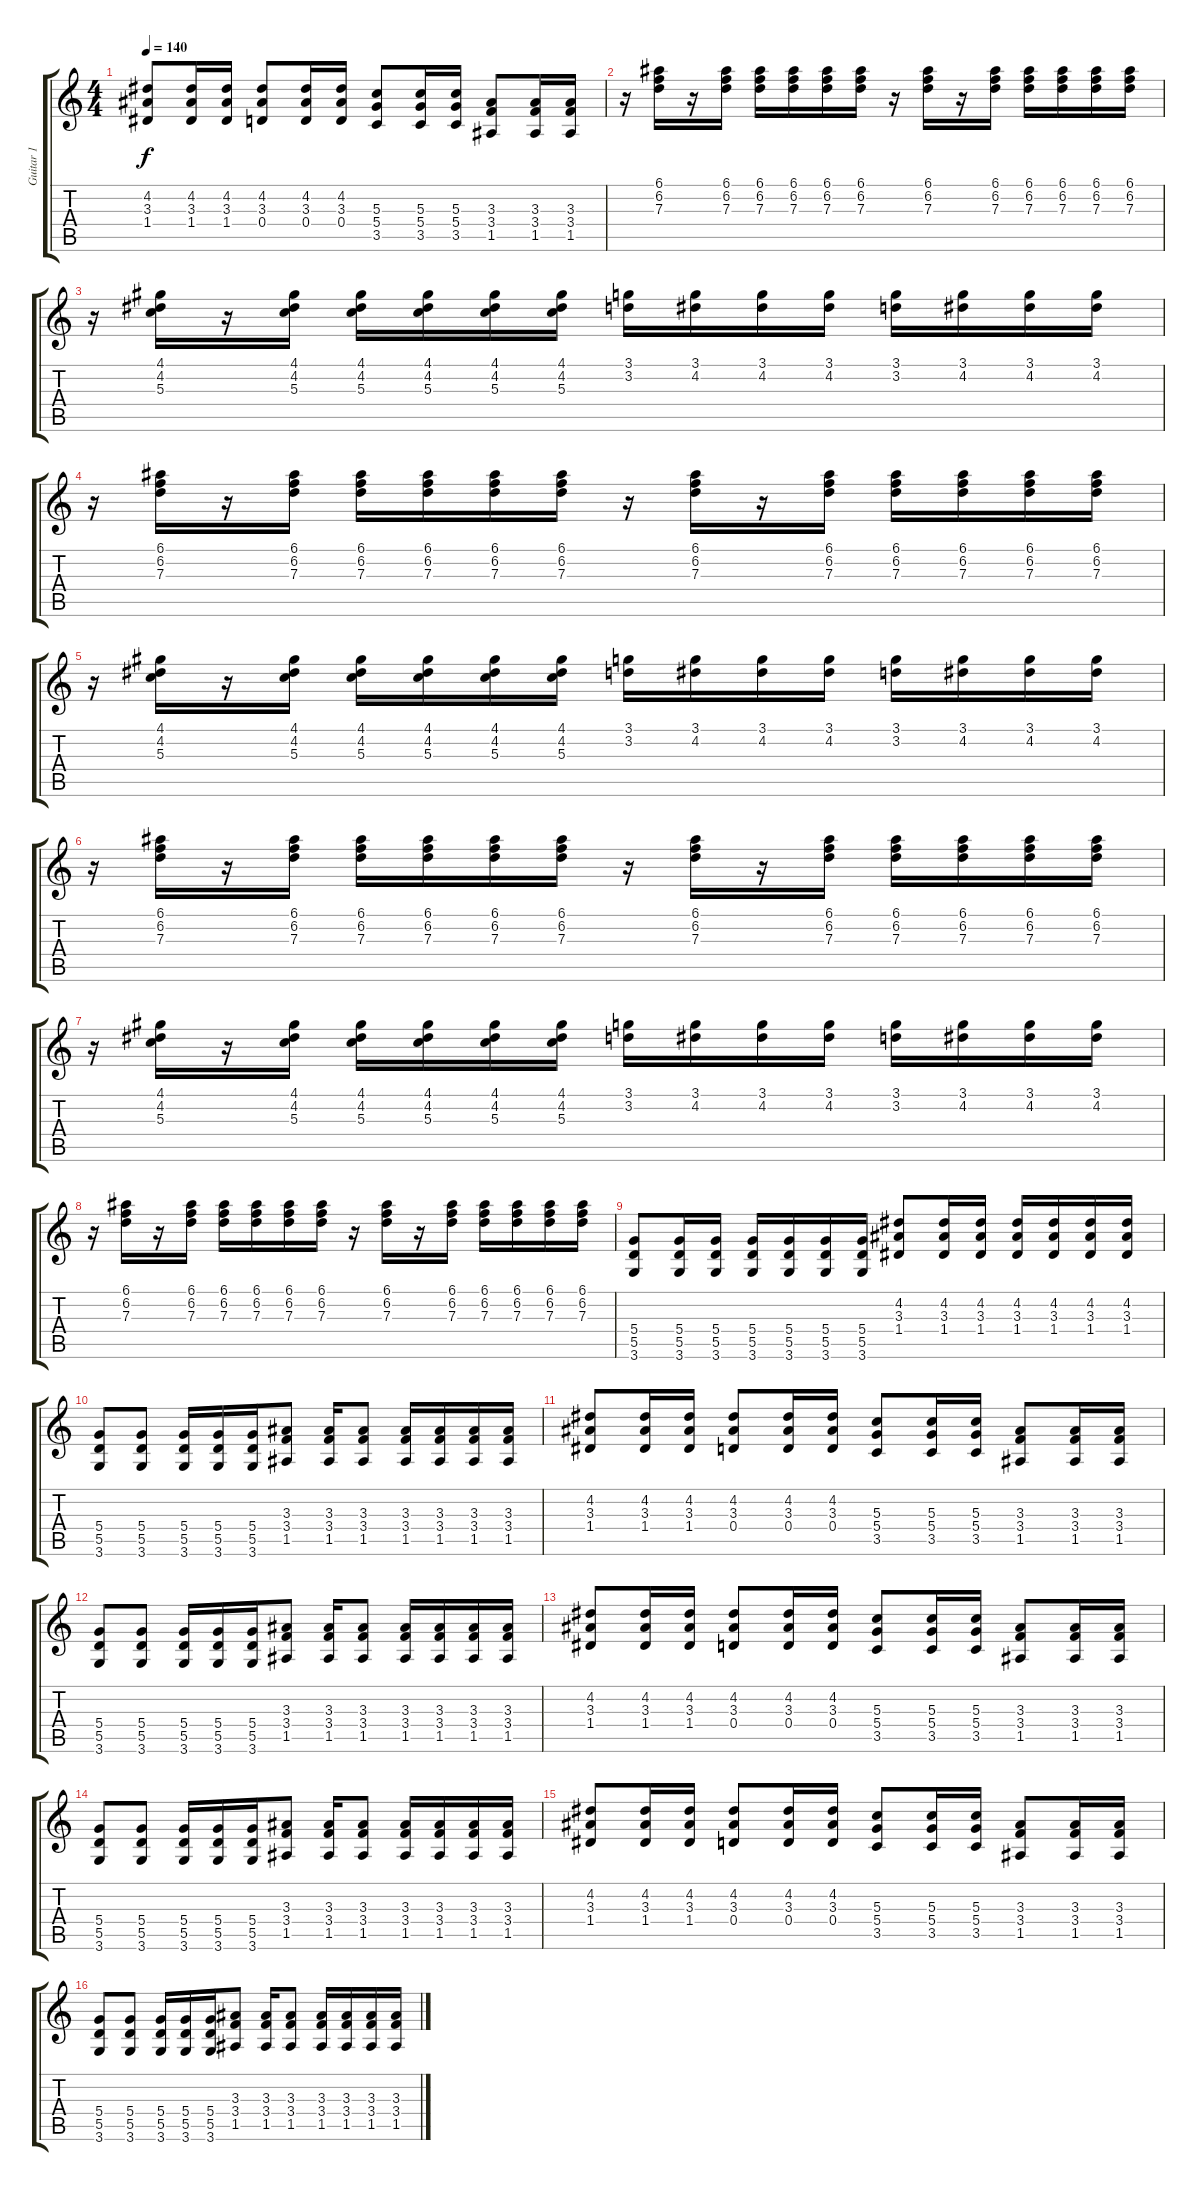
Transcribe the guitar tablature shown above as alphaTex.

\track ("Guitar 1" "Guitar 1") {instrument overdrivenguitar}
\staff {score tabs}
\tuning (E4 B3 G3 D3 A2 E2) {hide}
\ts (4 4)
\tempo 140
\clef g2
\ks c
(4.2 3.3 1.4).8{dy f} (4.2 3.3 1.4).16 (4.2 3.3 1.4).16 (4.2 3.3 0.4).8 (4.2 3.3 0.4).16 (4.2 3.3 0.4).16 (5.3 5.4 3.5).8 (5.3 5.4 3.5).16 (5.3 5.4 3.5).16 (3.3 3.4 1.5).8 (3.3 3.4 1.5).16 (3.3 3.4 1.5).16 |
r.16 (6.1 6.2 7.3).16 r.16 (6.1 6.2 7.3).16 (6.1 6.2 7.3).16 (6.1 6.2 7.3).16 (6.1 6.2 7.3).16 (6.1 6.2 7.3).16 r.16 (6.1 6.2 7.3).16 r.16 (6.1 6.2 7.3).16 (6.1 6.2 7.3).16 (6.1 6.2 7.3).16 (6.1 6.2 7.3).16 (6.1 6.2 7.3).16 |
r.16 (4.1 4.2 5.3).16 r.16 (4.1 4.2 5.3).16 (4.1 4.2 5.3).16 (4.1 4.2 5.3).16 (4.1 4.2 5.3).16 (4.1 4.2 5.3).16 (3.1 3.2).16 (3.1 4.2).16 (3.1 4.2).16 (3.1 4.2).16 (3.1 3.2).16 (3.1 4.2).16 (3.1 4.2).16 (3.1 4.2).16 |
r.16 (6.1 6.2 7.3).16 r.16 (6.1 6.2 7.3).16 (6.1 6.2 7.3).16 (6.1 6.2 7.3).16 (6.1 6.2 7.3).16 (6.1 6.2 7.3).16 r.16 (6.1 6.2 7.3).16 r.16 (6.1 6.2 7.3).16 (6.1 6.2 7.3).16 (6.1 6.2 7.3).16 (6.1 6.2 7.3).16 (6.1 6.2 7.3).16 |
r.16 (4.1 4.2 5.3).16 r.16 (4.1 4.2 5.3).16 (4.1 4.2 5.3).16 (4.1 4.2 5.3).16 (4.1 4.2 5.3).16 (4.1 4.2 5.3).16 (3.1 3.2).16 (3.1 4.2).16 (3.1 4.2).16 (3.1 4.2).16 (3.1 3.2).16 (3.1 4.2).16 (3.1 4.2).16 (3.1 4.2).16 |
r.16 (6.1 6.2 7.3).16 r.16 (6.1 6.2 7.3).16 (6.1 6.2 7.3).16 (6.1 6.2 7.3).16 (6.1 6.2 7.3).16 (6.1 6.2 7.3).16 r.16 (6.1 6.2 7.3).16 r.16 (6.1 6.2 7.3).16 (6.1 6.2 7.3).16 (6.1 6.2 7.3).16 (6.1 6.2 7.3).16 (6.1 6.2 7.3).16 |
r.16 (4.1 4.2 5.3).16 r.16 (4.1 4.2 5.3).16 (4.1 4.2 5.3).16 (4.1 4.2 5.3).16 (4.1 4.2 5.3).16 (4.1 4.2 5.3).16 (3.1 3.2).16 (3.1 4.2).16 (3.1 4.2).16 (3.1 4.2).16 (3.1 3.2).16 (3.1 4.2).16 (3.1 4.2).16 (3.1 4.2).16 |
r.16 (6.1 6.2 7.3).16 r.16 (6.1 6.2 7.3).16 (6.1 6.2 7.3).16 (6.1 6.2 7.3).16 (6.1 6.2 7.3).16 (6.1 6.2 7.3).16 r.16 (6.1 6.2 7.3).16 r.16 (6.1 6.2 7.3).16 (6.1 6.2 7.3).16 (6.1 6.2 7.3).16 (6.1 6.2 7.3).16 (6.1 6.2 7.3).16 |
(5.4 5.5 3.6).8 (5.4 5.5 3.6).16 (5.4 5.5 3.6).16 (5.4 5.5 3.6).16 (5.4 5.5 3.6).16 (5.4 5.5 3.6).16 (5.4 5.5 3.6).16 (4.2 3.3 1.4).8 (4.2 3.3 1.4).16 (4.2 3.3 1.4).16 (4.2 3.3 1.4).16 (4.2 3.3 1.4).16 (4.2 3.3 1.4).16 (4.2 3.3 1.4).16 |
(5.4 5.5 3.6).8 (5.4 5.5 3.6).8 (5.4 5.5 3.6).16 (5.4 5.5 3.6).16 (5.4 5.5 3.6).16 (3.3 3.4 1.5).8 (3.3 3.4 1.5).16 (3.3 3.4 1.5).8 (3.3 3.4 1.5).16 (3.3 3.4 1.5).16 (3.3 3.4 1.5).16 (3.3 3.4 1.5).16 |
(4.2 3.3 1.4).8 (4.2 3.3 1.4).16 (4.2 3.3 1.4).16 (4.2 3.3 0.4).8 (4.2 3.3 0.4).16 (4.2 3.3 0.4).16 (5.3 5.4 3.5).8 (5.3 5.4 3.5).16 (5.3 5.4 3.5).16 (3.3 3.4 1.5).8 (3.3 3.4 1.5).16 (3.3 3.4 1.5).16 |
(5.4 5.5 3.6).8 (5.4 5.5 3.6).8 (5.4 5.5 3.6).16 (5.4 5.5 3.6).16 (5.4 5.5 3.6).16 (3.3 3.4 1.5).8 (3.3 3.4 1.5).16 (3.3 3.4 1.5).8 (3.3 3.4 1.5).16 (3.3 3.4 1.5).16 (3.3 3.4 1.5).16 (3.3 3.4 1.5).16 |
(4.2 3.3 1.4).8 (4.2 3.3 1.4).16 (4.2 3.3 1.4).16 (4.2 3.3 0.4).8 (4.2 3.3 0.4).16 (4.2 3.3 0.4).16 (5.3 5.4 3.5).8 (5.3 5.4 3.5).16 (5.3 5.4 3.5).16 (3.3 3.4 1.5).8 (3.3 3.4 1.5).16 (3.3 3.4 1.5).16 |
(5.4 5.5 3.6).8 (5.4 5.5 3.6).8 (5.4 5.5 3.6).16 (5.4 5.5 3.6).16 (5.4 5.5 3.6).16 (3.3 3.4 1.5).8 (3.3 3.4 1.5).16 (3.3 3.4 1.5).8 (3.3 3.4 1.5).16 (3.3 3.4 1.5).16 (3.3 3.4 1.5).16 (3.3 3.4 1.5).16 |
(4.2 3.3 1.4).8 (4.2 3.3 1.4).16 (4.2 3.3 1.4).16 (4.2 3.3 0.4).8 (4.2 3.3 0.4).16 (4.2 3.3 0.4).16 (5.3 5.4 3.5).8 (5.3 5.4 3.5).16 (5.3 5.4 3.5).16 (3.3 3.4 1.5).8 (3.3 3.4 1.5).16 (3.3 3.4 1.5).16 |
(5.4 5.5 3.6).8 (5.4 5.5 3.6).8 (5.4 5.5 3.6).16 (5.4 5.5 3.6).16 (5.4 5.5 3.6).16 (3.3 3.4 1.5).8 (3.3 3.4 1.5).16 (3.3 3.4 1.5).8 (3.3 3.4 1.5).16 (3.3 3.4 1.5).16 (3.3 3.4 1.5).16 (3.3 3.4 1.5).16
